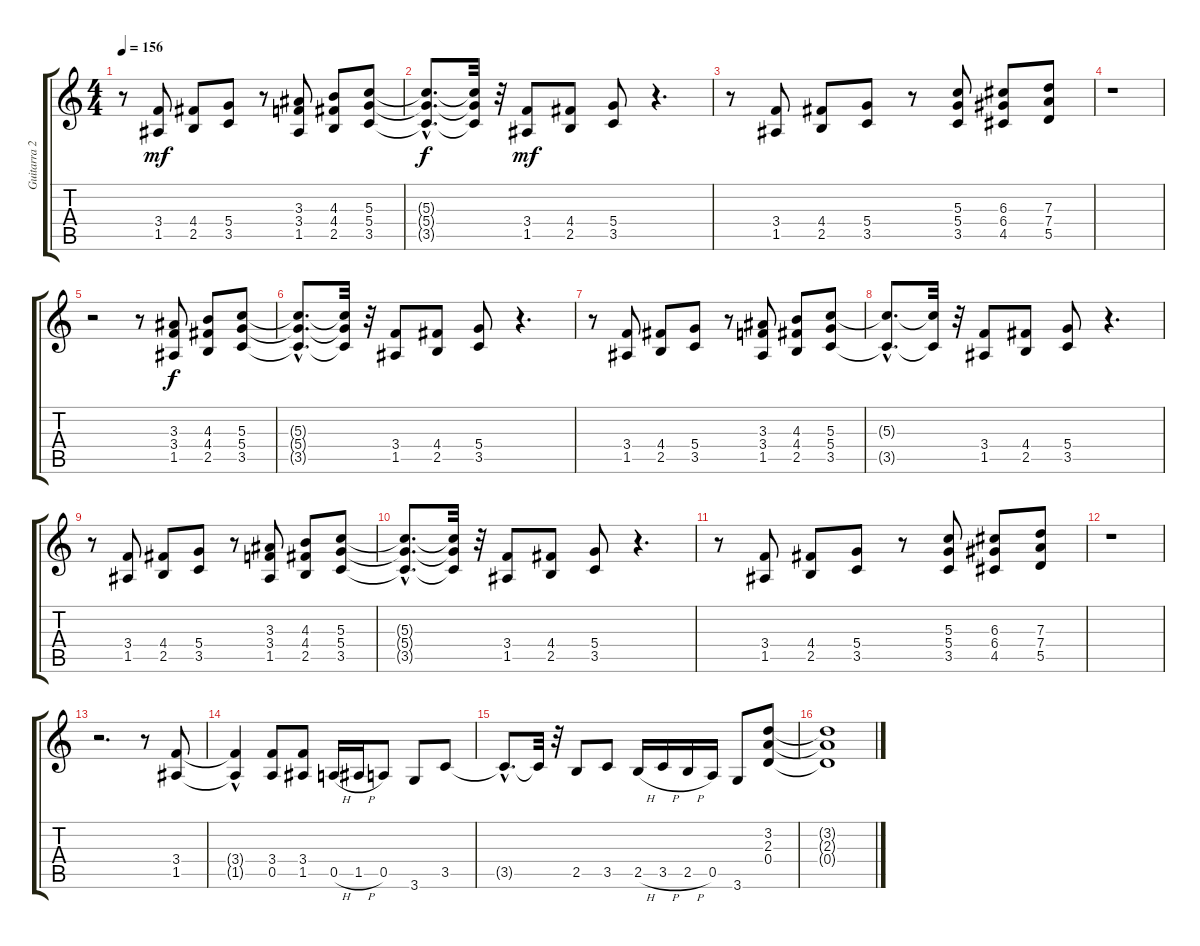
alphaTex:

\track ("Guitarra 2" "Guitarra 2") {instrument overdrivenguitar}
\staff {score tabs}
\tuning (E4 B3 G3 D3 A2 E2) {hide}
\ts (4 4)
\tempo 156
\clef g2
\ks c
r.8{dy mf} (3.4 1.5).8 (4.4 2.5).8 (5.4 3.5).8 r.8 (3.3 3.4 1.5).8 (4.3 4.4 2.5).8 (5.3 5.4 3.5).8 |
(5.3{hac t} 5.4{hac t} 3.5{hac t}).8{d dy f} (5.3{t} 5.4{t} 3.5{t}).32 r.32 (3.4 1.5).8{dy mf} (4.4 2.5).8 (5.4 3.5).8 r.4{d} |
r.8 (3.4 1.5).8 (4.4 2.5).8 (5.4 3.5).8 r.8 (5.3 5.4 3.5).8 (6.3 6.4 4.5).8 (7.3 7.4 5.5).8 |
r.1 |
r.2 r.8 (3.3 3.4 1.5).8{dy f} (4.3 4.4 2.5).8 (5.3 5.4 3.5).8 |
(5.3{hac t} 5.4{hac t} 3.5{hac t}).8{d} (5.3{t} 5.4{t} 3.5{t}).32 r.32 (3.4 1.5).8 (4.4 2.5).8 (5.4 3.5).8 r.4{d} |
r.8 (3.4 1.5).8 (4.4 2.5).8 (5.4 3.5).8 r.8 (3.3 3.4 1.5).8 (4.3 4.4 2.5).8 (5.3 5.4 3.5).8 |
(5.3{hac t} 3.5{hac t}).8{d} (5.3{t} 3.5{t}).32 r.32 (3.4 1.5).8 (4.4 2.5).8 (5.4 3.5).8 r.4{d} |
r.8 (3.4 1.5).8 (4.4 2.5).8 (5.4 3.5).8 r.8 (3.3 3.4 1.5).8 (4.3 4.4 2.5).8 (5.3 5.4 3.5).8 |
(5.3{hac t} 5.4{hac t} 3.5{hac t}).8{d} (5.3{t} 5.4{t} 3.5{t}).32 r.32 (3.4 1.5).8 (4.4 2.5).8 (5.4 3.5).8 r.4{d} |
r.8 (3.4 1.5).8 (4.4 2.5).8 (5.4 3.5).8 r.8 (5.3 5.4 3.5).8 (6.3 6.4 4.5).8 (7.3 7.4 5.5).8 |
r.1 |
r.2{d} r.8 (3.4 1.5).8 |
(3.4{hac t} 1.5{t}).4 (3.4 0.5).8 (3.4 1.5).8 0.5{h}.16 1.5{h}.16 0.5.8 3.6.8 3.5.8 |
3.5{hac t}.8{d} 3.5{t}.32 r.32 2.5.8 3.5.8 2.5{h}.16 3.5{h}.16 2.5{h}.16 0.5.16 3.6.8 (3.2 2.3 0.4).8 |
(3.2{t} 2.3{t} 0.4{t}).1
